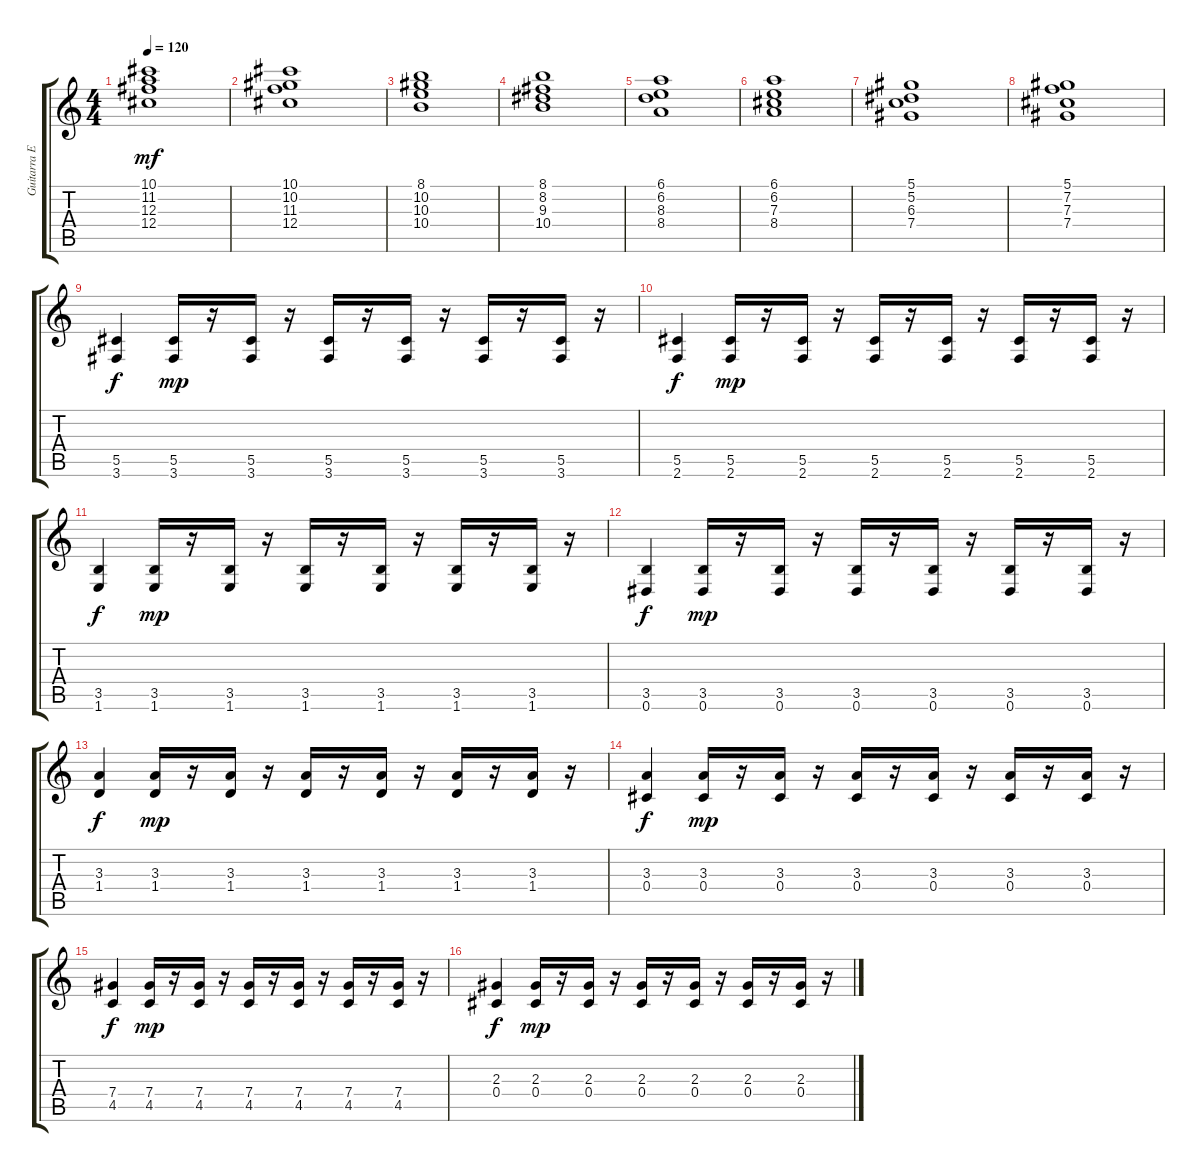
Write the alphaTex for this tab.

\track ("Guitarra Electrica (Ritmo)" "Guitarra E") {instrument overdrivenguitar}
\staff {score tabs}
\tuning (Eb4 Bb3 Gb3 Db3 Ab2 Eb2) {hide}
\ts (4 4)
\tempo 120
\clef g2
\ks c
(10.1 11.2 12.3 12.4).1{dy mf instrument harpsichord} |
(10.1 10.2 11.3 12.4).1{instrument harpsichord} |
(8.1 10.2 10.3 10.4).1{instrument harpsichord} |
(8.1 8.2 9.3 10.4).1{instrument harpsichord} |
(6.1 6.2 8.3 8.4).1{instrument harpsichord} |
(6.1 6.2 7.3 8.4).1{instrument harpsichord} |
(5.1 5.2 6.3 7.4).1{instrument harpsichord} |
(5.1 7.2 7.3 7.4).1{instrument harpsichord} |
(5.5 3.6).4{dy f} (5.5 3.6).16{dy mp} r.16 (5.5 3.6).16 r.16 (5.5 3.6).16 r.16 (5.5 3.6).16 r.16 (5.5 3.6).16 r.16 (5.5 3.6).16 r.16 |
(5.5 2.6).4{dy f} (5.5 2.6).16{dy mp} r.16 (5.5 2.6).16 r.16 (5.5 2.6).16 r.16 (5.5 2.6).16 r.16 (5.5 2.6).16 r.16 (5.5 2.6).16 r.16 |
(3.5 1.6).4{dy f} (3.5 1.6).16{dy mp} r.16 (3.5 1.6).16 r.16 (3.5 1.6).16 r.16 (3.5 1.6).16 r.16 (3.5 1.6).16 r.16 (3.5 1.6).16 r.16 |
(3.5 0.6).4{dy f} (3.5 0.6).16{dy mp} r.16 (3.5 0.6).16 r.16 (3.5 0.6).16 r.16 (3.5 0.6).16 r.16 (3.5 0.6).16 r.16 (3.5 0.6).16 r.16 |
(3.3 1.4).4{dy f} (3.3 1.4).16{dy mp} r.16 (3.3 1.4).16 r.16 (3.3 1.4).16 r.16 (3.3 1.4).16 r.16 (3.3 1.4).16 r.16 (3.3 1.4).16 r.16 |
(3.3 0.4).4{dy f} (3.3 0.4).16{dy mp} r.16 (3.3 0.4).16 r.16 (3.3 0.4).16 r.16 (3.3 0.4).16 r.16 (3.3 0.4).16 r.16 (3.3 0.4).16 r.16 |
(7.4 4.5).4{dy f} (7.4 4.5).16{dy mp} r.16 (7.4 4.5).16 r.16 (7.4 4.5).16 r.16 (7.4 4.5).16 r.16 (7.4 4.5).16 r.16 (7.4 4.5).16 r.16 |
(2.3 0.4).4{dy f} (2.3 0.4).16{dy mp} r.16 (2.3 0.4).16 r.16 (2.3 0.4).16 r.16 (2.3 0.4).16 r.16 (2.3 0.4).16 r.16 (2.3 0.4).16 r.16
